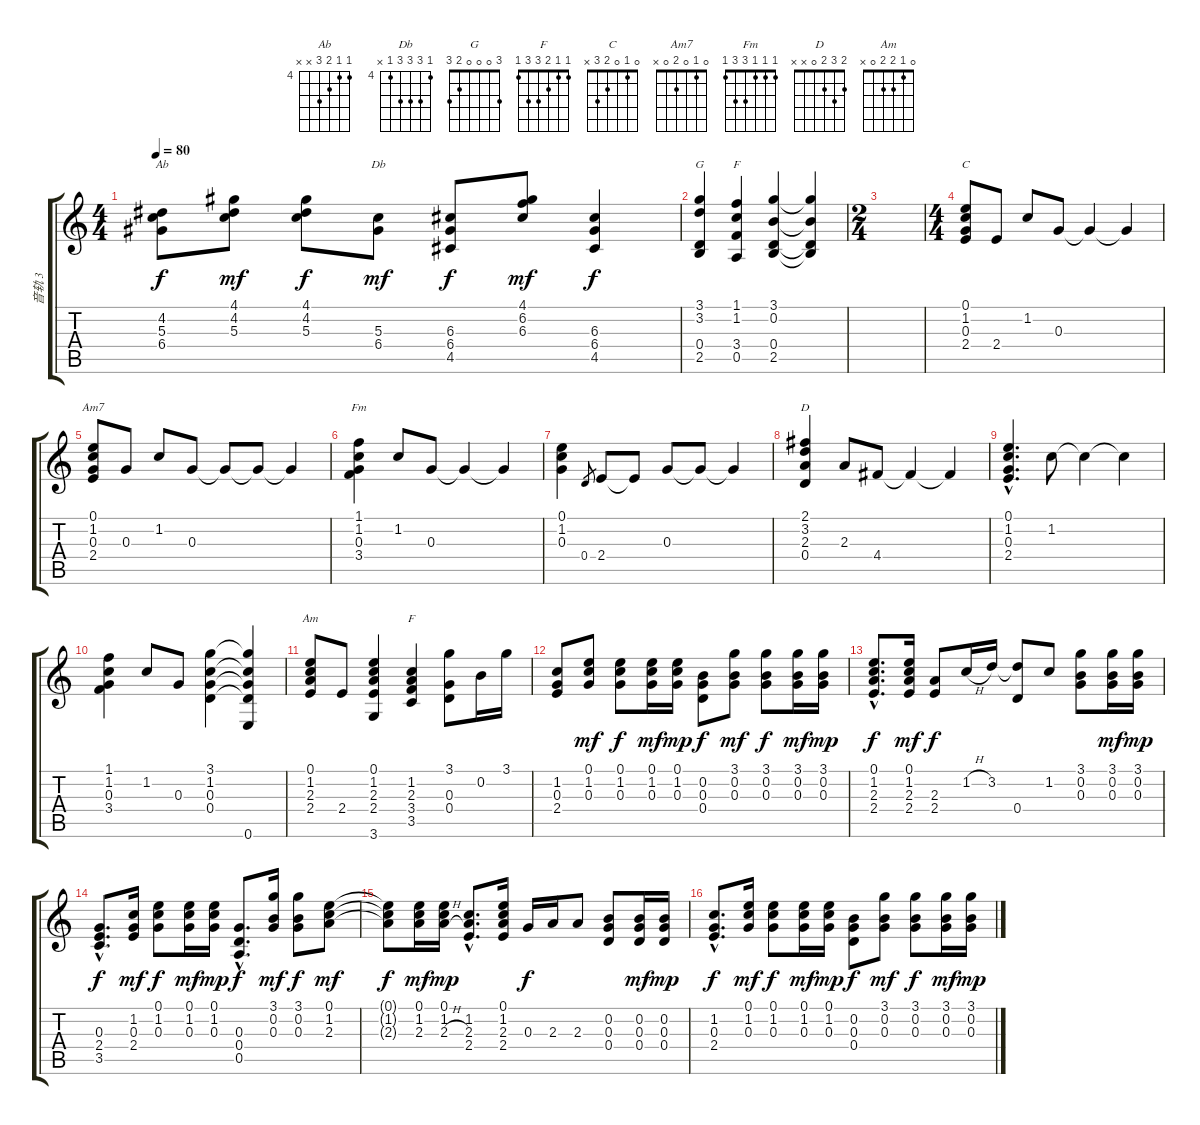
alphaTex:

\track ("音轨 3" "音轨 3") {instrument acousticguitarnylon}
\staff {score tabs}
\tuning (E4 B3 G3 D3 A2 E2) {hide}
\chord ("Ab" 4 4 5 6 x x) {firstfret 4}
\chord ("Db" 4 6 6 6 4 x) {firstfret 4}
\chord ("G" 3 0 0 0 2 3)
\chord ("F" 1 1 2 3 0 1)
\chord ("C" 0 1 0 2 3 x)
\chord ("Am7" 0 1 0 2 0 x)
\chord ("Fm" 1 1 1 3 3 1)
\chord ("D" 2 3 2 0 x x)
\chord ("Am" 0 1 2 2 0 x)
\chord ("F" 1 1 2 3 3 1)
\ts (4 4)
\tempo 80
\clef g2
\ks c
(4.2 5.3 6.4).8{ch "Ab" dy f} (4.1 4.2 5.3).8{dy mf} (4.1 4.2 5.3).8{dy f} (5.3 6.4).8{ch "Db" dy mf} (6.3 6.4 4.5).8{dy f} (4.1 6.2 6.3).8{dy mf} (6.3 6.4 4.5).4{dy f} |
(3.1 3.2 0.4 2.5).4{ch "G"} (1.1 1.2 3.4 0.5).4{ch "F"} (3.1 0.2 0.4 2.5).4 (3.1{t} 0.2{t} 0.4{t} 2.5{t}).4 |
\ts (2 4)
|
\ts (4 4)
(0.1 1.2 0.3 2.4).8{ch "C"} 2.4.8 1.2.8 0.3.8 0.3{t}.4 0.3{t}.4 |
(0.1 1.2 0.3 2.4).8{ch "Am7"} 0.3.8 1.2.8 0.3.8 0.3{t}.8 0.3{t}.8 0.3{t}.4 |
(1.1 1.2 0.3 3.4).4{ch "Fm"} 1.2.8 0.3.8 0.3{t}.4 0.3{t}.4 |
(0.1 1.2 0.3).4 0.4.8{gr} 2.4.8 2.4{t}.8 0.3.8 0.3{t}.8 0.3{t}.4 |
(2.1 3.2 2.3 0.4).4{ch "D"} 2.3.8 4.4.8 4.4{t}.4 4.4{t}.4 |
(0.1{hac} 1.2{hac} 0.3{hac} 2.4{hac}).4{d} 1.2.8 1.2{t}.4 1.2{t}.4 |
(1.1 1.2 0.3 3.4).4 1.2.8 0.3.8 (3.1 1.2 0.3 0.4).4 (3.1{t} 1.2{t} 0.3{t} 0.4{t} 0.6).4 |
(0.1 1.2 2.3 2.4).8{ch "Am"} 2.4.8 (0.1 1.2 2.3 2.4 3.6).4 (1.2 2.3 3.4 3.5).4{ch "F"} (3.1 0.3 0.4).8 0.2.16 3.1.16 |
(1.2 0.3 2.4).8 (0.1 1.2 0.3).8{dy mf} (0.1 1.2 0.3).8{dy f} (0.1 1.2 0.3).16{dy mf} (0.1 1.2 0.3).16{dy mp} (0.2 0.3 0.4).8{dy f} (3.1 0.2 0.3).8{dy mf} (3.1 0.2 0.3).8{dy f} (3.1 0.2 0.3).16{dy mf} (3.1 0.2 0.3).16{dy mp} |
(0.1{hac} 1.2{hac} 2.3{hac} 2.4{hac}).8{d dy f} (0.1 1.2 2.3 2.4).16{dy mf} (2.3 2.4).8{dy f} 1.2{h}.16 3.2.16 (3.2{t} 0.4).8 1.2.8 (3.1 0.2 0.3).8 (3.1 0.2 0.3).16{dy mf} (3.1 0.2 0.3).16{dy mp} |
(0.3{hac} 2.4{hac} 3.5{hac}).8{d dy f} (1.2 0.3 2.4).16{dy mf} (0.1 1.2 0.3).8{dy f} (0.1 1.2 0.3).16{dy mf} (0.1 1.2 0.3).16{dy mp} (0.3{hac} 0.4{hac} 0.5{hac}).8{d dy f} (3.1 0.2 0.3).16{dy mf} (3.1 0.2 0.3).8{dy f} (0.1 1.2 2.3).8{dy mf} |
(0.1{t} 1.2{t} 2.3{t}).8{dy f} (0.1 1.2 2.3).16{dy mf} (0.1 1.2 2.3{h}).16{dy mp} (1.2{hac} 2.3{hac} 2.4{hac}).8{d} (0.1 1.2 2.3 2.4).16 0.3.16{dy f} 2.3.16 2.3.8 (0.2 0.3 0.4).8 (0.2 0.3 0.4).16{dy mf} (0.2 0.3 0.4).16{dy mp} |
(1.2{hac} 0.3{hac} 2.4{hac}).8{d dy f} (0.1 1.2 0.3).16{dy mf} (0.1 1.2 0.3).8{dy f} (0.1 1.2 0.3).16{dy mf} (0.1 1.2 0.3).16{dy mp} (0.2 0.3 0.4).8{dy f} (3.1 0.2 0.3).8{dy mf} (3.1 0.2 0.3).8{dy f} (3.1 0.2 0.3).16{dy mf} (3.1 0.2 0.3).16{dy mp}
